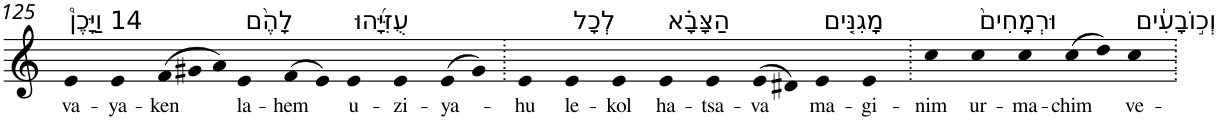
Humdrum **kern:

**kern	**text
*part1	*part1
*staff1	*staff1
*I"Piano	*
*I'Pno	*
!!LO:PB:g=z
*clefG2	*
*k[]	*
=125	=125
!LO:TX:a:t=14 וַיָּכֶן֩	!
!	!LO:LY:b
4e	va-
!	!LO:LY:b
4e	-ya-
*Xtuplet	*
!	!LO:LY:b
(>12f	-ken
12g#X	.
12a)	.
!LO:TX:a:t=לָהֶ֨ם	!
!	!LO:LY:b
4e	la-
!	!LO:LY:b
(>8f	-hem
8e)	.
!LO:TX:a:t=עֻזִּיָּ֜הוּ	!
!	!LO:LY:b
4e	u-
!	!LO:LY:b
4e	-zi-
!	!LO:LY:b
(>8e	-ya-
8g#)	.
=126.	=126.
!	!LO:LY:b
4e	-hu
!LO:TX:a:t=לְכָל	!
!	!LO:LY:b
4e	le-
!	!LO:LY:b
4e	-kol
!LO:TX:a:t=הַצָּבָ֗א	!
!	!LO:LY:b
4e	ha-
!	!LO:LY:b
4e	-tsa-
!	!LO:LY:b
(>8e	-va
8d#X)	.
!LO:TX:a:t=מָגִנִּ֤ים	!
!	!LO:LY:b
4e	ma-
!	!LO:LY:b
4e	-gi-
=127.	=127.
!	!LO:LY:b
4cc	-nim
!LO:TX:a:t=וּרְמָחִים֙	!
!	!LO:LY:b
4cc	ur-
!	!LO:LY:b
4cc	-ma-
!	!LO:LY:b
(>8cc	-chim
8dd)	.
!LO:TX:a:t=וְכ֣וֹבָעִ֔ים	!
!	!LO:LY:b
4cc	ve-
=.	=.
*-	*-
